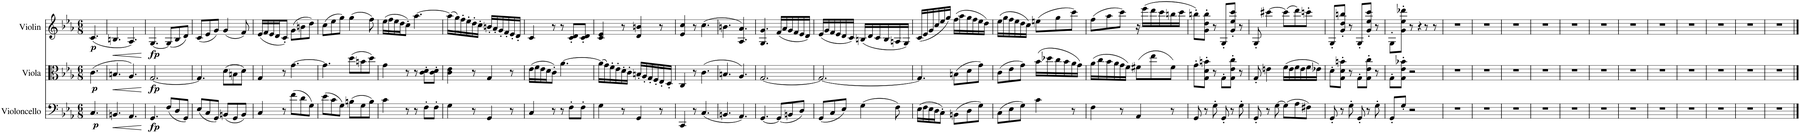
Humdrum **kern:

**kern	**dynam	**kern	**dynam	**kern	**dynam
*part3	*part3	*part2	*part2	*part1	*part1
*staff3	*staff3	*staff2	*staff2	*staff1	*staff1
*I"Violoncello	*	*I"Viola	*	*I"Violin	*
*I'Vc.	*	*I'Vla.	*	*I'Vln.	*
*clefF4	*	*clefC3	*	*clefG2	*
*k[b-e-a-]	*	*k[b-e-a-]	*	*k[b-e-a-]	*
*M6/8	*	*M6/8	*	*M6/8	*
=1	=1	=1	=1	=1	=1
!	!LO:DY:b	!	!LO:DY:b	!	!LO:DY:b
4.C/	p	(4.c\	p	(4.c/	p
=2	=2	=2	=2	=2	=2
!	!LO:HP:b	!	!LO:HP:b	!	!LO:HP:b
4.BBn/	<	4.Bn/	<	4.Bn/	<
4.AA-/	.	4.A-/)	.	4.A-/)	.
.	[	.	[	.	[
=3	=3	=3	=3	=3	=3
!	!LO:DY:b	!	!LO:DY:b	!	!LO:DY:b
4.GG/	fp	[2.G/	fp	[4.G/	fp
(8F/L	.	.	.	(8G/L]	.
8D/	.	.	.	8B-/	.
8GG/J)	.	.	.	8d/J)	.
=4	=4	=4	=4	=4	=4
(8E-/L	.	4.G/]	.	(8c/L	.
8C/	.	.	.	8e-/	.
8GG/J)	.	.	.	8g/J)	.
(8BBn/L	.	(8d\L	.	(4g/	.
8GG/	.	8Bn\	.	.	.
8BB/J)	.	8d\J)	.	8f/)	.
=5	=5	=5	=5	=5	=5
4C/	.	4G/	.	(16e-/LL	.
.	.	.	.	16f/	.
.	.	.	.	16e-/	.
.	.	.	.	16d/J	.
8r	.	8r	.	8c'/J)	.
(8f\L	.	[4.g\	.	(8g\L	.
8d\	.	.	.	8bn\	.
8G\J)	.	.	.	8dd\J)	.
=6	=6	=6	=6	=6	=6
(8e-\L	.	4.g\]	.	(8cc\L	.
8c\	.	.	.	8ee-\	.
8G\J)	.	.	.	8gg\J)	.
(8Bn\L	.	(8dd\L	.	(4gg\	.
8G\	.	8bn\	.	.	.
8B\J)	.	8dd\J)	.	8ff\)	.
=7	=7	=7	=7	=7	=7
4c\	.	4g\	.	(16ee-\LL	.
.	.	.	.	16ff\	.
.	.	.	.	16ee-\	.
.	.	.	.	16dd\J	.
8r	.	8r	.	8cc'\J)	.
8r	.	8r	.	[4.aa-\	.
8F'\L	.	8c\' 8d\'L	.	.	.
8F'\J	.	8c\' 8d\'J	.	.	.
=8	=8	=8	=8	=8	=8
4G\	.	4c\ 4e-\	.	(16aa-\LL]	.
.	.	.	.	16gg\)	.
.	.	.	.	16ff'\	.
.	.	.	.	16ee-'\	.
8r	.	8r	.	16dd'\	.
.	.	.	.	16cc'\JJ	.
4GG/	.	4G/	.	16bn'/LL	.
.	.	.	.	16a-'/	.
.	.	.	.	16g'/	.
.	.	.	.	16f'/	.
8r	.	8r	.	16e-'/	.
.	.	.	.	16d'/JJ	.
=9	=9	=9	=9	=9	=9
4C/	.	(16e-\LL	.	4c/	.
.	.	16f\	.	.	.
.	.	16e-\	.	.	.
.	.	16d\J	.	.	.
8r	.	8c'\J)	.	8r	.
8r	.	[4.a-\	.	8r	.
8F'\L	.	.	.	8c/' 8d/'L	.
8F'\J	.	.	.	8c/' 8d/'J	.
=10	=10	=10	=10	=10	=10
4G\	.	(16a-\LL]	.	4c/ 4e-/	.
.	.	16g\)	.	.	.
.	.	16f'\	.	.	.
.	.	16e-'\	.	.	.
8r	.	16d'\	.	8r	.
.	.	16c'\JJ	.	.	.
4GG/	.	16Bn'/LL	.	4d/ 4bn/	.
.	.	16A-'/	.	.	.
.	.	16G'/	.	.	.
.	.	16F'/	.	.	.
8r	.	16E-'/	.	8r	.
.	.	16D'/JJ	.	.	.
=11	=11	=11	=11	=11	=11
4CC/	.	4C/	.	4e-/ 4cc/	.
8r	.	8r	.	8r	.
(4.C/	.	(4.c\	.	(4.cc\	.
=12	=12	=12	=12	=12	=12
4.BBn/	.	4.Bn/	.	4.bn\	.
4.AA-/)	.	4.A-/)	.	4.A-/ 4.a-/)	.
=13	=13	=13	=13	=13	=13
[4.GG/	.	[2.G/	.	4.G/ 4.g/	.
(8GG/L]	.	.	.	(16f/LL	.
.	.	.	.	16a-/	.
8BBn/	.	.	.	16g/	.
.	.	.	.	16f/	.
8D/J)	.	.	.	16e-/	.
.	.	.	.	16d/JJ)	.
=14	=14	=14	=14	=14	=14
(8GG/L	.	2.G/_	.	(16e-/LL	.
.	.	.	.	16g/	.
8C/	.	.	.	16f/	.
.	.	.	.	16e-/	.
8E-/J)	.	.	.	16d/	.
.	.	.	.	16c/JJ)	.
(4G\	.	.	.	(16Bn/LL	.
.	.	.	.	16d/	.
.	.	.	.	16c/	.
.	.	.	.	16B/	.
8F\)	.	.	.	16An/	.
.	.	.	.	16G/JJ)	.
=15	=15	=15	=15	=15	=15
(16E-\LL	.	4.G/]	.	(16c/LL	.
16F\	.	.	.	16e-/	.
16E-\	.	.	.	16g/	.
16D\J	.	.	.	16cc/	.
8C'\J)	.	.	.	16ee-/	.
.	.	.	.	16gg/JJ)	.
(8BBn\L	.	(8Bn\L	.	(16ff\LL	.
.	.	.	.	16aa-\	.
8D\	.	8d\	.	16gg\	.
.	.	.	.	16ff\	.
8G\J)	.	8g\J)	.	16ee-\	.
.	.	.	.	16dd\JJ)	.
=16	=16	=16	=16	=16	=16
(8C\L	.	(8c\L	.	(16ee-\LL	.
.	.	.	.	16gg\	.
8E-\	.	8e-\	.	16ff\	.
.	.	.	.	16ee-\	.
8G\J)	.	8g\J)	.	16dd\	.
.	.	.	.	16cc\JJ)	.
4c\	.	(16b-\LL	.	(8een\L	.
.	.	16dd-X\	.	.	.
.	.	16cc\	.	8gg\	.
.	.	16b-\	.	.	.
8r	.	16a-\	.	8ccc\J)	.
.	.	16g\JJ)	.	.	.
=17	=17	=17	=17	=17	=17
4F\	.	(16a-\LL	.	(8ff\L	.
.	.	16cc\	.	.	.
.	.	16b-\	.	8aa-\	.
.	.	16a-\	.	.	.
8r	.	16g\	.	8ccc\J)	.
.	.	16f\JJ)	.	.	.
4AA-/	.	(8f#X\L	.	16r	.
.	.	.	.	(16eee-\LL	.
.	.	8ee-\	.	16ddd\	.
.	.	.	.	16ccc\	.
8r	.	8f#\J)	.	16bbn\	.
.	.	.	.	16ccc\JJ	.
=18	=18	=18	=18	=18	=18
8GG/	.	8g'\L	.	8bbn'\L)	.
8r	.	8G\' 8d\' 8bn\'J	.	8g\' 8dd\' 8bb\'J	.
8G'\	.	8r	.	8r	.
8GG'/	.	8G'\L	.	8G'/L	.
8r	.	8G\' 8e-\' 8cc\'J	.	8g/' 8ee-/' 8ccc/'J	.
8G'\	.	8r	.	8r	.
=19	=19	=19	=19	=19	=19
8GG'/	.	8G'/	.	8G'/	.
8r	.	4en\	.	[4ccc#X\	.
[8G\	.	.	.	.	.
(8G\L]	.	(16f\LL	.	(8ccc#\L]	.
.	.	16e\	.	.	.
8A-\	.	16f\	.	8ddd\)	.
.	.	16e\	.	.	.
8F#X\J)	.	16f\	.	8cccn'\J	.
.	.	16e-X\JJ)	.	.	.
=20	=20	=20	=20	=20	=20
8GG'/	.	8d'\L	.	8G'/L	.
8r	.	8G\' 8d\' 8bn\'J	.	8g/' 8dd/' 8bbn/'J	.
8G'\	.	8r	.	8r	.
8GG'/	.	8G'\L	.	8G'/L	.
8r	.	8G\' 8e-\' 8cc\'J	.	8g/' 8ee-/' 8ccc/'J	.
8G'\	.	8r	.	8r	.
=21	=21	=21	=21	=21	=21
8GG'/L	.	8G'\L	.	8G'\L	.
8G'/J	.	8G\' 8e-\' 8b-X\'J	.	8g\' 8ee-\' 8ddd-X\'J	.
2r	.	2r	.	8r	.
.	.	.	.	4r	.
.	.	.	.	8r	.
8ryy	.	8ryy	.	8r	.
=22	=22	=22	=22	=22	=22
2.r	.	2.r	.	2.r	.
=23	=23	=23	=23	=23	=23
2.r	.	2.r	.	2.r	.
=24	=24	=24	=24	=24	=24
2.r	.	2.r	.	2.r	.
=25	=25	=25	=25	=25	=25
2.r	.	2.r	.	2.r	.
=26	=26	=26	=26	=26	=26
2.r	.	2.r	.	2.r	.
=27	=27	=27	=27	=27	=27
2.r	.	2.r	.	2.r	.
=28	=28	=28	=28	=28	=28
2.r	.	2.r	.	2.r	.
=29	=29	=29	=29	=29	=29
2.r	.	2.r	.	2.r	.
=30	=30	=30	=30	=30	=30
2.r	.	2.r	.	2.r	.
=31	=31	=31	=31	=31	=31
2.r	.	2.r	.	2.r	.
=32	=32	=32	=32	=32	=32
2.r	.	2.r	.	2.r	.
=33	=33	=33	=33	=33	=33
2.r	.	2.r	.	2.r	.
==	==	==	==	==	==
*-	*-	*-	*-	*-	*-
